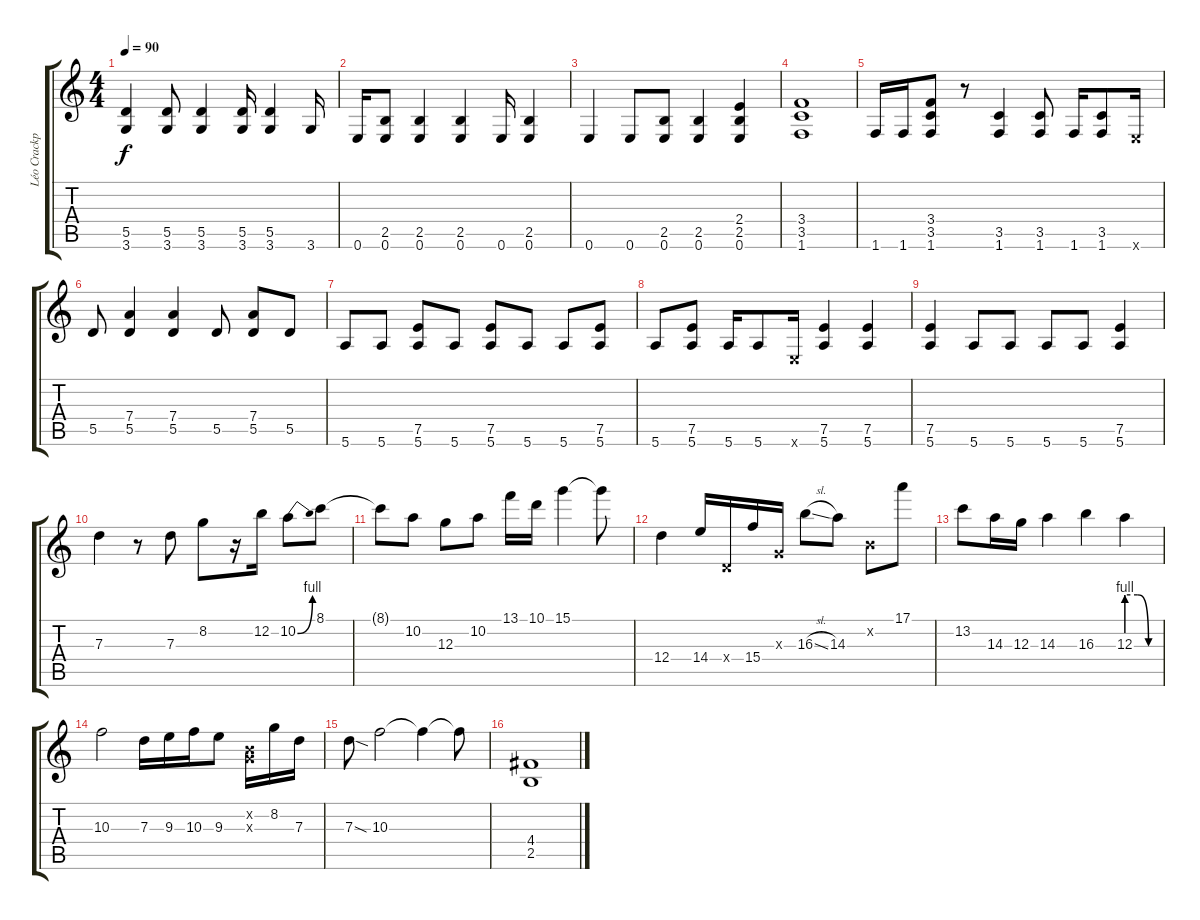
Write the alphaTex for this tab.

\track ("Léo Crackpot-G3" "Léo Crackp") {instrument overdrivenguitar}
\staff {score tabs}
\tuning (E4 B3 G3 D3 A2 E2) {hide}
\ts (4 4)
\tempo 90
\clef g2
\ks c
(5.5 3.6).4{dy f} (5.5 3.6).8 (5.5 3.6).4 (5.5 3.6).16 (5.5 3.6).4 3.6.16 |
0.6.16 (2.5 0.6).8 (2.5 0.6).4 (2.5 0.6).4 0.6.16 (2.5 0.6).4 |
0.6.4 0.6.8 (2.5 0.6).8 (2.5 0.6).4 (2.4 2.5 0.6).4 |
(3.4 3.5 1.6).1 |
1.6.16 1.6.16 (3.4 3.5 1.6).8 r.8 (3.5 1.6).4 (3.5 1.6).8 1.6.16 (3.5 1.6).8 0.6{x}.16 |
5.5.8 (7.4 5.5).4 (7.4 5.5).4 5.5.8 (7.4 5.5).8 5.5.8 |
5.6.8 5.6.8 (7.5 5.6).8 5.6.8 (7.5 5.6).8 5.6.8 5.6.8 (7.5 5.6).8 |
5.6.8 (7.5 5.6).8 5.6.16 5.6.8 0.6{x}.16 (7.5 5.6).4 (7.5 5.6).4 |
(7.5 5.6).4 5.6.8 5.6.8 5.6.8 5.6.8 (7.5 5.6).4 |
7.3.4{volume 13} r.8 7.3.8 8.2.8 r.16 12.2.16 10.2{be (bend 0 0 60 4)}.8 8.1.8 |
8.1{t}.8 10.2.8 12.3.8 10.2.8 13.1.16 10.1.16 15.1.4 15.1{t}.8 |
12.4.4 14.4.16 0.4{x}.16 15.4.16 0.3{x}.16 16.3{sl}.8 14.3.8 0.2{x}.8 17.1.8 |
13.2.8 14.3.16 12.3.16 14.3.4 16.3.4 12.3{be (custom 0 4 20 4 40 0 60 0)}.4 |
10.3.2 7.3.16 9.3.16 10.3.16 9.3.8 (0.2{x} 0.3{x}).16 8.2.16 7.3.16 |
7.3{sod}.8 10.3.2 10.3{t}.4 10.3{t}.8 |
(4.4 2.5).1
